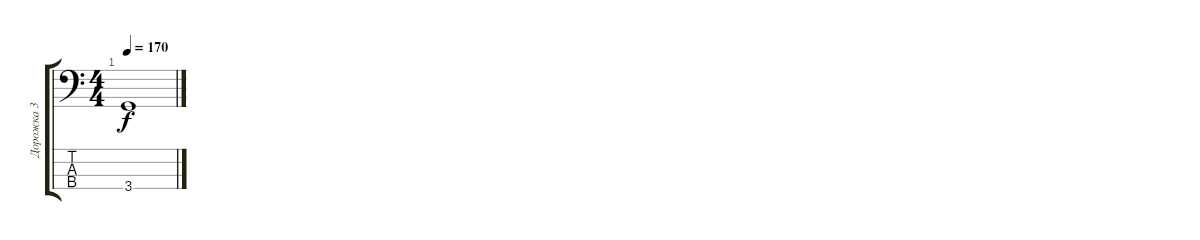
\track ("Дорожка 3" "Дорожка 3") {instrument electricbasspick}
\staff {score tabs}
\tuning (G2 D2 A1 E1) {hide}
\ts (4 4)
\tempo 170
\clef f4
\ks c
3.4.1{dy f}
